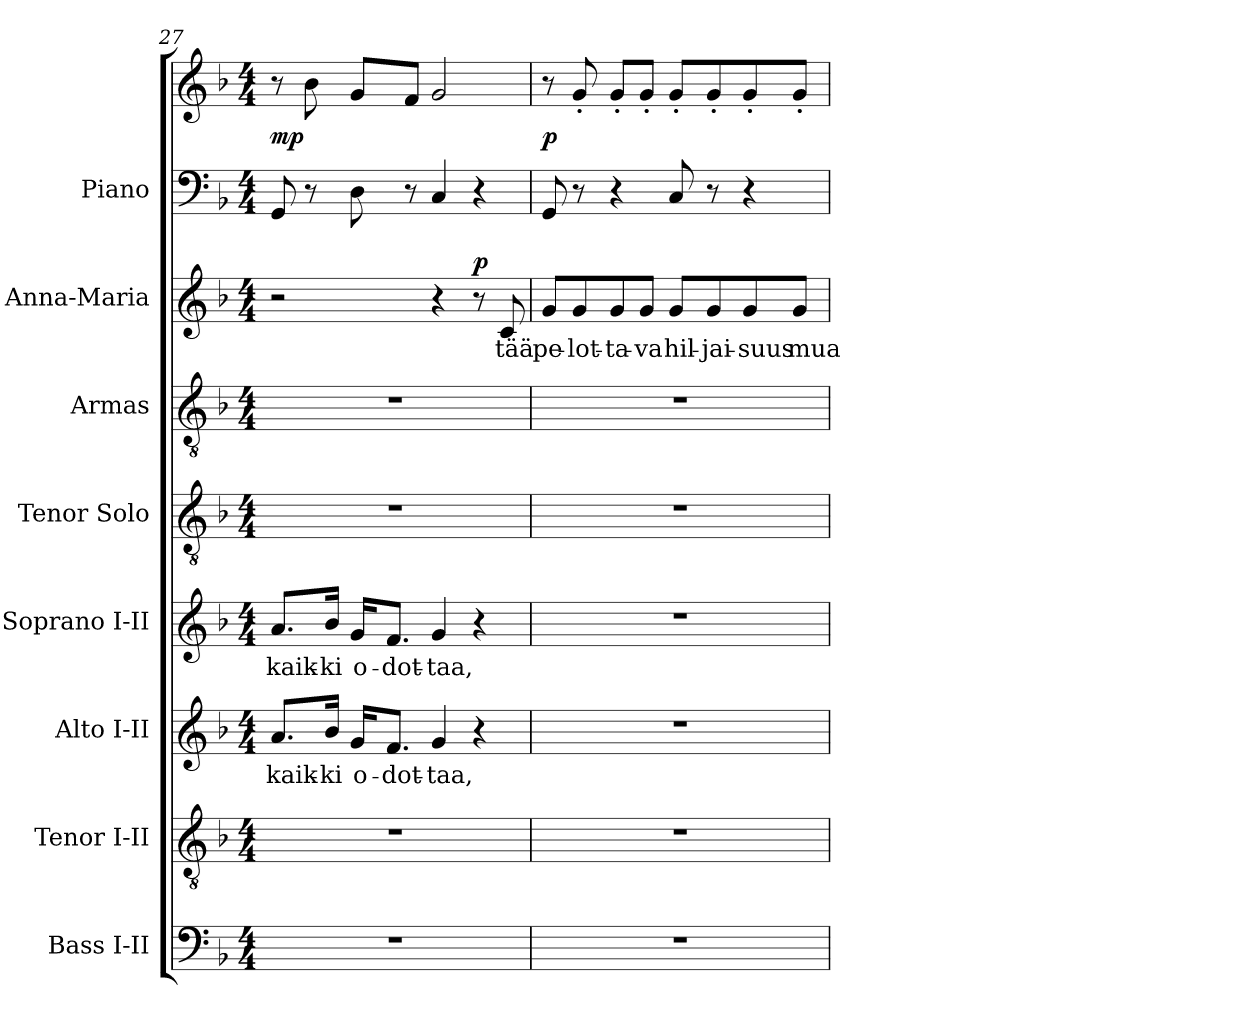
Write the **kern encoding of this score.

**kern	**kern	**kern	**text	**kern	**text	**kern	**kern	**kern	**text	**dynam	**kern	**kern	**dynam
*part8	*part7	*part6	*part6	*part5	*part5	*part4	*part3	*part2	*part2	*part2	*part1	*part1	*part1
*staff9	*staff8	*staff7	*staff7	*staff6	*staff6	*staff5	*staff4	*staff3	*staff3	*staff3	*staff2	*staff1	*staff1/2
*I"Bass I-II	*I"Tenor I-II	*I"Alto I-II	*	*I"Soprano I-II	*	*I"Tenor Solo	*I"Armas	*I"Anna-Maria	*	*	*I"Piano	*	*
*I'B.	*I'T.	*I'A.	*	*I'S.	*	*I'T. Solo	*I'Armas	*I'A-M	*	*	*I'Pno.	*	*
*clefF4	*clefGv2	*clefG2	*	*clefG2	*	*clefGv2	*clefGv2	*clefG2	*	*	*clefF4	*clefG2	*
*	*ITrd7c12	*	*	*	*	*ITrd7c12	*ITrd7c12	*	*	*	*	*	*
*k[b-]	*k[b-]	*k[b-]	*	*k[b-]	*	*k[b-]	*k[b-]	*k[b-]	*	*	*k[b-]	*k[b-]	*
*F:	*F:	*F:	*	*F:	*	*F:	*F:	*F:	*	*	*F:	*F:	*
*M4/4	*M4/4	*M4/4	*	*M4/4	*	*M4/4	*M4/4	*M4/4	*	*	*M4/4	*M4/4	*
=27	=27	=27	=27	=27	=27	=27	=27	=27	=27	=27	=27	=27	=27
!	!	!	!LO:LY:b:color=#000000	!	!	!	!	!	!	!	!	!	!
!	!	!	!	!	!LO:LY:b:color=#000000	!	!	!	!	!	!	!	!
1r	1r	8.ai/L	kaik-	8.ai/L	kaik-	1r	1r	2r	.	.	8GGi/	8r	mp
.	.	.	.	.	.	.	.	.	.	.	8r	8b-i\	.
!	!	!	!LO:LY:b:color=#000000	!	!	!	!	!	!	!	!	!	!
!	!	!	!	!	!LO:LY:b:color=#000000	!	!	!	!	!	!	!	!
.	.	16b-i/Jk	-ki	16b-i/Jk	-ki	.	.	.	.	.	.	.	.
!	!	!	!LO:LY:b:color=#000000	!	!	!	!	!	!	!	!	!	!
!	!	!	!	!	!LO:LY:b:color=#000000	!	!	!	!	!	!	!	!
.	.	16gi/KL	o-	16gi/KL	o-	.	.	.	.	.	8Di\	8gi/L	.
!	!	!	!LO:LY:b:color=#000000	!	!	!	!	!	!	!	!	!	!
!	!	!	!	!	!LO:LY:b:color=#000000	!	!	!	!	!	!	!	!
.	.	8.fi/J	-dot-	8.fi/J	-dot-	.	.	.	.	.	.	.	.
.	.	.	.	.	.	.	.	.	.	.	8r	8fi/J	.
!	!	!	!LO:LY:b:color=#000000	!	!	!	!	!	!	!	!	!	!
!	!	!	!	!	!LO:LY:b:color=#000000	!	!	!	!	!	!	!	!
.	.	4gi/	-taa,	4gi/	-taa,	.	.	4r	.	.	4Ci/	2gi/	.
.	.	4r	.	4r	.	.	.	8r	.	p	4r	.	.
!	!	!	!	!	!	!	!	!	!LO:LY:b:color=#000000	!	!	!	!
.	.	.	.	.	.	.	.	8ci/	tää	.	.	.	.
=28	=28	=28	=28	=28	=28	=28	=28	=28	=28	=28	=28	=28	=28
!	!	!	!	!	!	!	!	!	!LO:LY:b:color=#000000	!	!	!	!
1r	1r	1r	.	1r	.	1r	1r	8gi/L	pe-	.	8GGi/	8r	p
!	!	!	!	!	!	!	!	!	!LO:LY:b:color=#000000	!	!	!	!
.	.	.	.	.	.	.	.	8gi/	-lot-	.	8r	8g'i/	.
!	!	!	!	!	!	!	!	!	!LO:LY:b:color=#000000	!	!	!	!
.	.	.	.	.	.	.	.	8gi/	-ta-	.	4r	8g'i/L	.
!	!	!	!	!	!	!	!	!	!LO:LY:b:color=#000000	!	!	!	!
.	.	.	.	.	.	.	.	8gi/J	-va	.	.	8g'i/J	.
!	!	!	!	!	!	!	!	!	!LO:LY:b:color=#000000	!	!	!	!
.	.	.	.	.	.	.	.	8gi/L	hil-	.	8Ci/	8g'i/L	.
!	!	!	!	!	!	!	!	!	!LO:LY:b:color=#000000	!	!	!	!
.	.	.	.	.	.	.	.	8gi/	-jai-	.	8r	8g'i/	.
!	!	!	!	!	!	!	!	!	!LO:LY:b:color=#000000	!	!	!	!
.	.	.	.	.	.	.	.	8gi/	-suus	.	4r	8g'i/	.
!	!	!	!	!	!	!	!	!	!LO:LY:b:color=#000000	!	!	!	!
.	.	.	.	.	.	.	.	8gi/J	mua	.	.	8g'i/J	.
=	=	=	=	=	=	=	=	=	=	=	=	=	=
*-	*-	*-	*-	*-	*-	*-	*-	*-	*-	*-	*-	*-	*-
